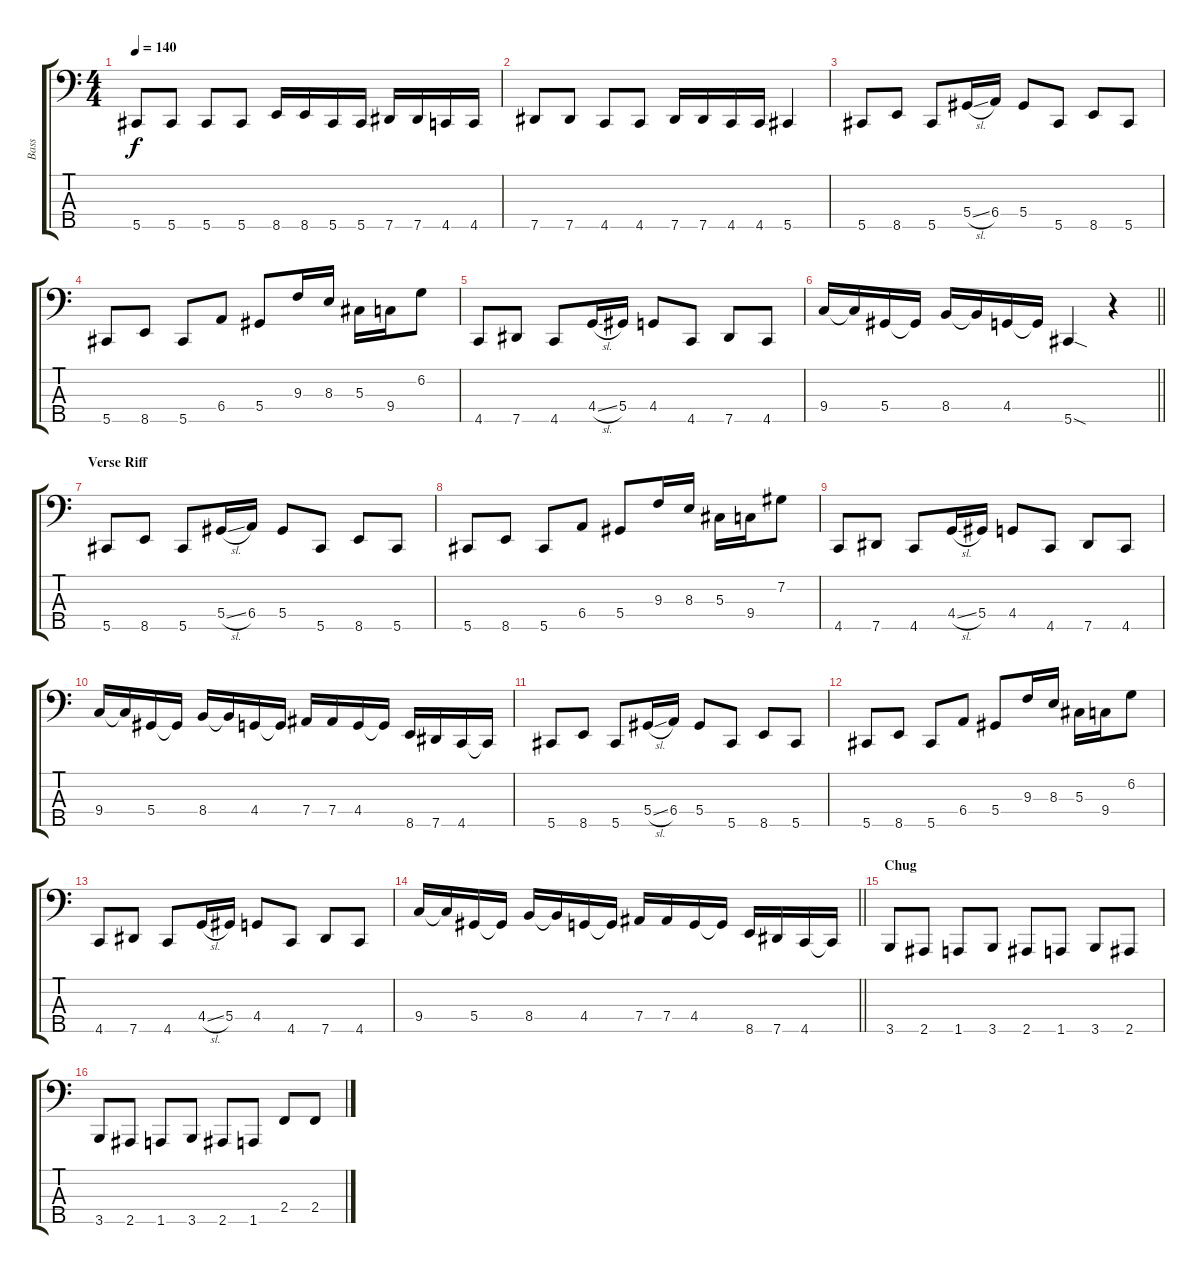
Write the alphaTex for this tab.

\track ("Bass" "Bass") {instrument electricbasspick}
\staff {score tabs}
\tuning (Gb2 Db2 Ab1 Eb1 Ab0) {hide}
\ts (4 4)
\tempo 140
\clef f4
\ks c
5.5.8{dy f} 5.5.8 5.5.8 5.5.8 8.5.16 8.5.16 5.5.16 5.5.16 7.5.16 7.5.16 4.5.16 4.5.16 |
7.5.8 7.5.8 4.5.8 4.5.8 7.5.16 7.5.16 4.5.16 4.5.16 5.5.4 |
5.5.8 8.5.8 5.5.8 5.4{sl}.16 6.4.16 5.4.8 5.5.8 8.5.8 5.5.8 |
5.5.8 8.5.8 5.5.8 6.4.8 5.4.8 9.3.16 8.3.16 5.3.16 9.4.16 6.2.8 |
4.5.8 7.5.8 4.5.8 4.4{sl}.16 5.4.16 4.4.8 4.5.8 7.5.8 4.5.8 |
\barLineRight lightlight
9.4.16 9.4{t}.16 5.4.16 5.4{t}.16 8.4.16 8.4{t}.16 4.4.16 4.4{t}.16 5.5{sod}.4 r.4 |
\section ("" "Verse Riff")
5.5.8 8.5.8 5.5.8 5.4{sl}.16 6.4.16 5.4.8 5.5.8 8.5.8 5.5.8 |
5.5.8 8.5.8 5.5.8 6.4.8 5.4.8 9.3.16 8.3.16 5.3.16 9.4.16 7.2.8 |
4.5.8 7.5.8 4.5.8 4.4{sl}.16 5.4.16 4.4.8 4.5.8 7.5.8 4.5.8 |
9.4.16 9.4{t}.16 5.4.16 5.4{t}.16 8.4.16 8.4{t}.16 4.4.16 4.4{t}.16 7.4.16 7.4.16 4.4.16 4.4{t}.16 8.5.16 7.5.16 4.5.16 4.5{t}.16 |
5.5.8 8.5.8 5.5.8 5.4{sl}.16 6.4.16 5.4.8 5.5.8 8.5.8 5.5.8 |
5.5.8 8.5.8 5.5.8 6.4.8 5.4.8 9.3.16 8.3.16 5.3.16 9.4.16 6.2.8 |
4.5.8 7.5.8 4.5.8 4.4{sl}.16 5.4.16 4.4.8 4.5.8 7.5.8 4.5.8 |
\barLineRight lightlight
9.4.16 9.4{t}.16 5.4.16 5.4{t}.16 8.4.16 8.4{t}.16 4.4.16 4.4{t}.16 7.4.16 7.4.16 4.4.16 4.4{t}.16 8.5.16 7.5.16 4.5.16 4.5{t}.16 |
\section ("" "Chug")
3.5.8 2.5.8 1.5.8 3.5.8 2.5.8 1.5.8 3.5.8 2.5.8 |
3.5.8 2.5.8 1.5.8 3.5.8 2.5.8 1.5.8 2.4.8 2.4.8
